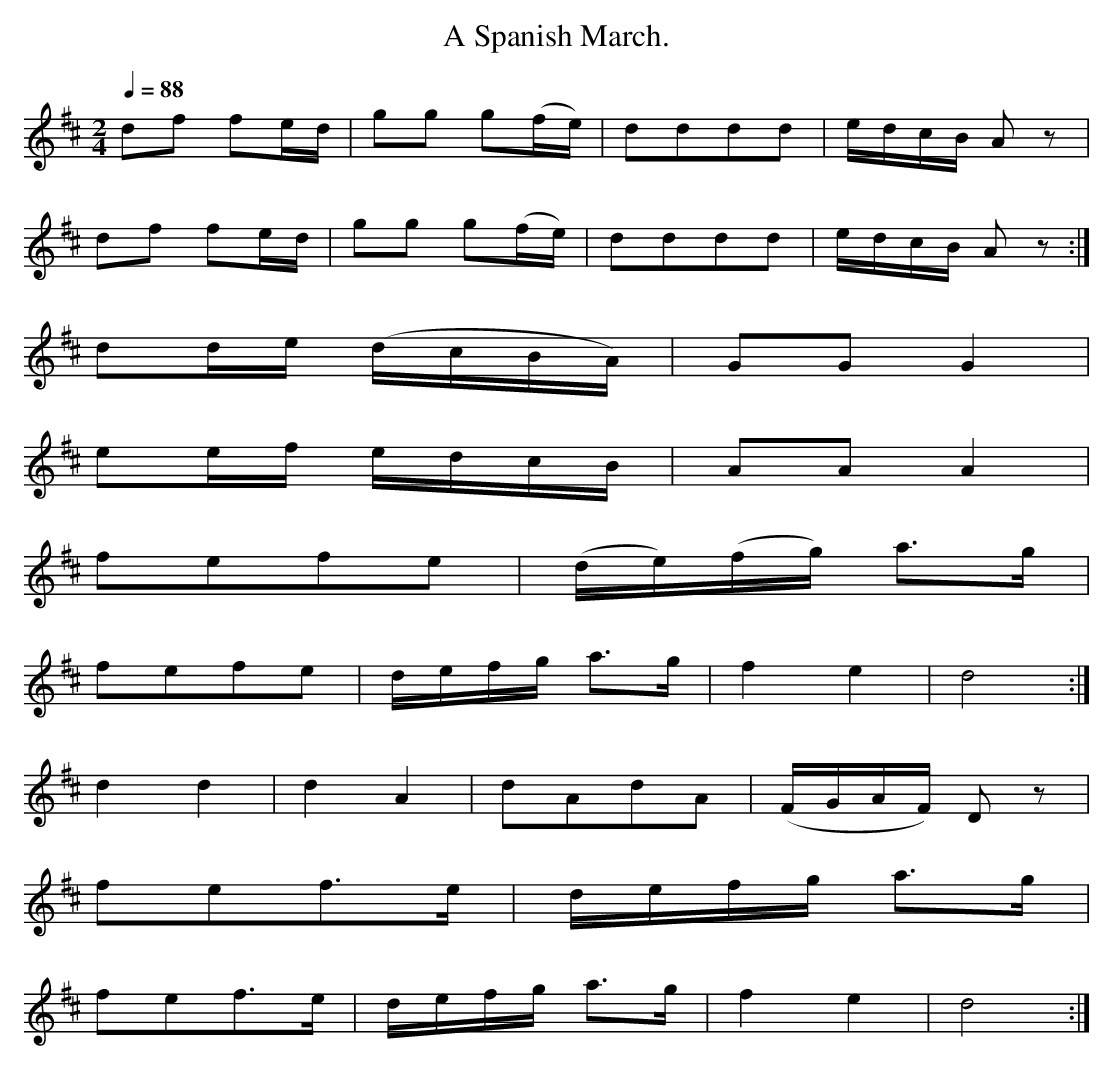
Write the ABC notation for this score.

X:1
T:A Spanish March.
M:2/4
L:1/8
Q:1/4=88
K:D major
df fe/d/|gg g(f/e/)|dddd|e/d/c/B/ Az |
df fe/d/|gg g(f/e/)|dddd|e/d/c/B/ Az:|
dd/e/ (d/c/B/A/)|GG G2|
ee/f/  e/d/c/B/ |AA A2|
fefe |(d/e/)(f/g/) a>g|
fefe | d/e/f/g/    a>g|f2e2|d4:|
d2d2|d2A2|dAdA|(F/G/A/F/) Dz|
fef>e| d/e/f/g/    a>g|
fef>e| d/e/f/g/    a>g|f2e2|d4:|
